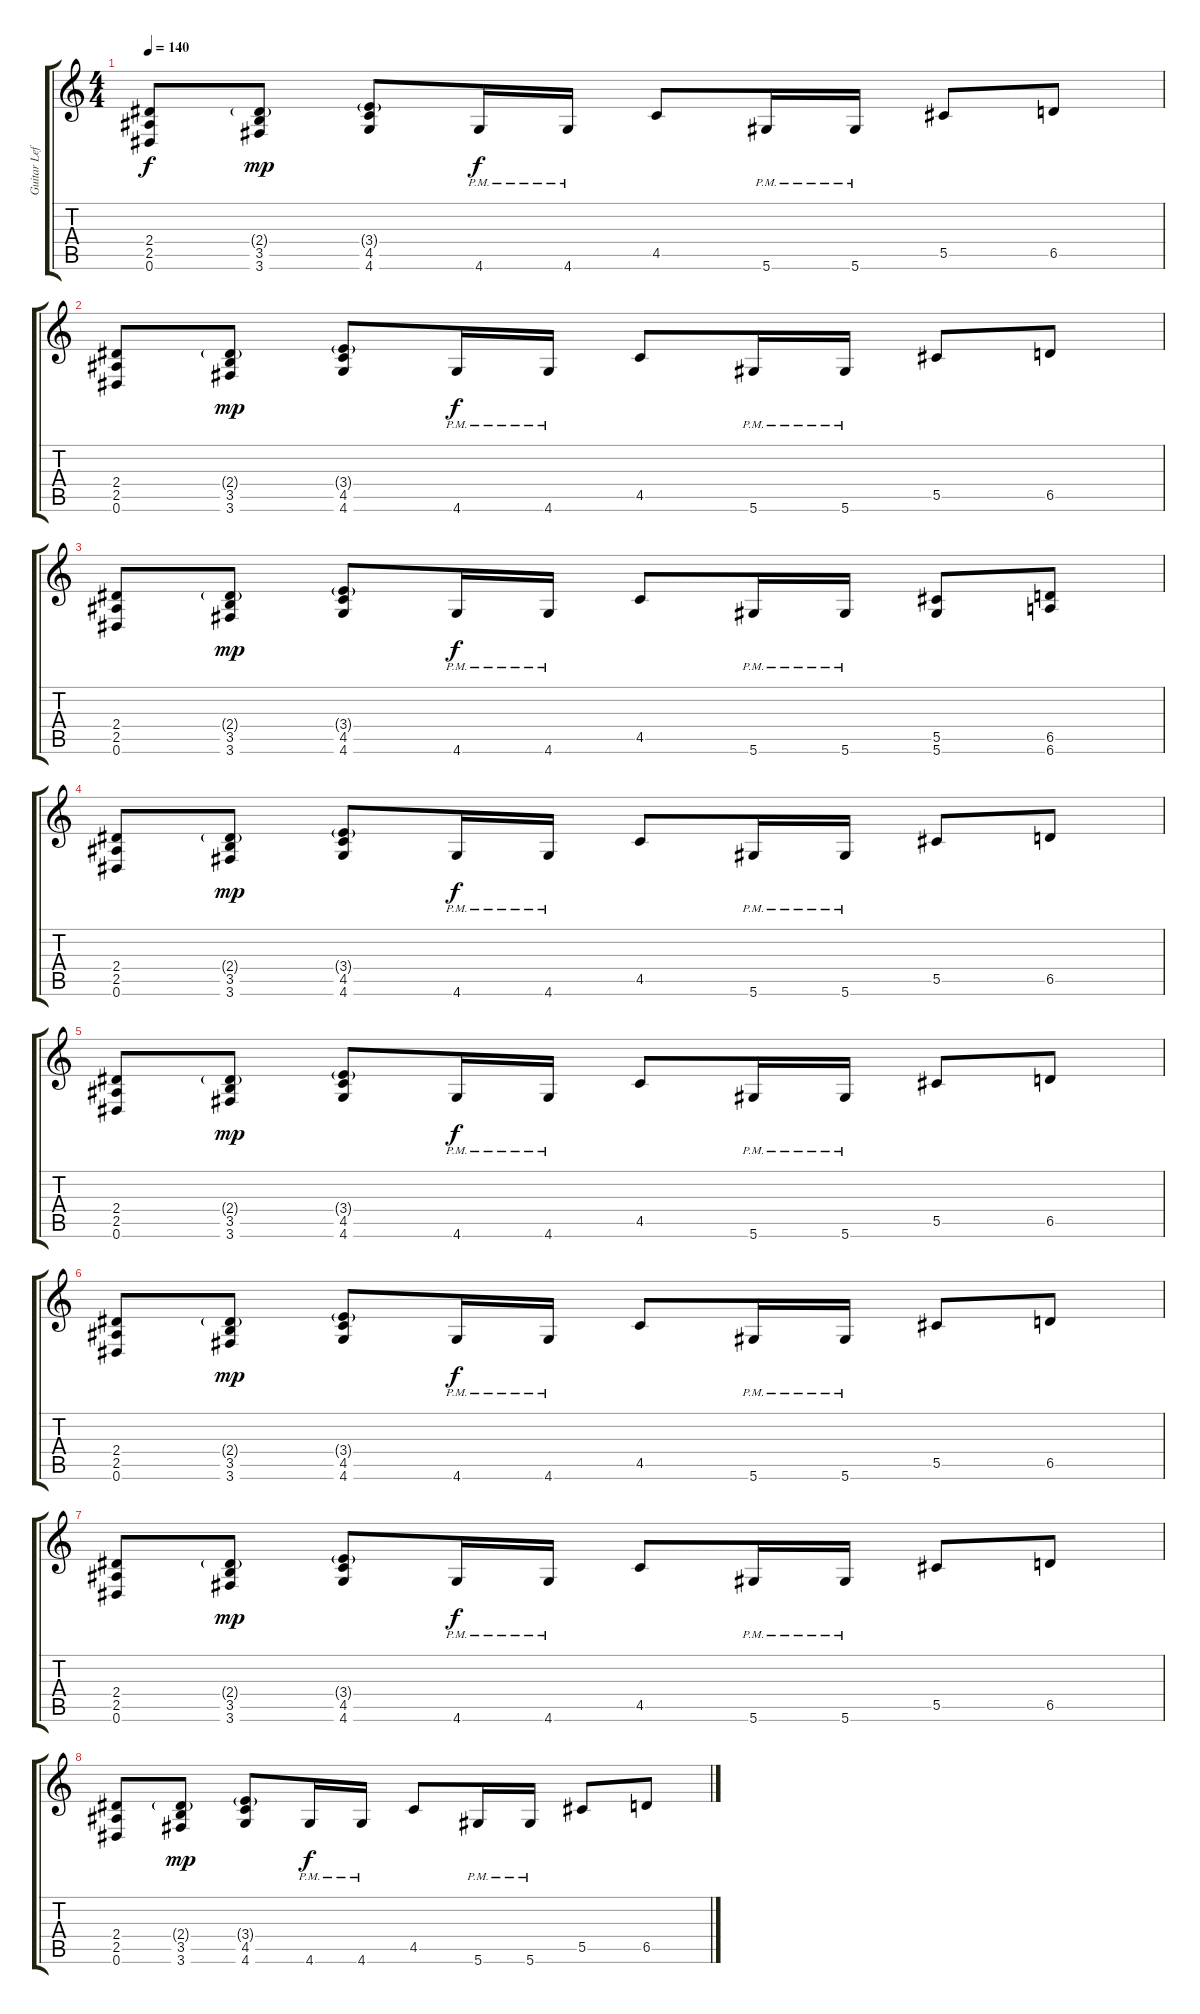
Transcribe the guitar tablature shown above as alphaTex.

\track ("Guitar Left" "Guitar Lef") {instrument distortionguitar}
\staff {score tabs}
\tuning (Eb4 Bb3 Gb3 Db3 Ab2 Eb2) {hide}
\ts (4 4)
\tempo 140
\clef g2
\ks c
(2.4 2.5 0.6).8{dy f} (2.4{g} 3.5 3.6).8{dy mp} (3.4{g} 4.5 4.6).8 4.6{pm}.16{dy f} 4.6{pm}.16 4.5.8 5.6{pm}.16 5.6{pm}.16 5.5.8 6.5.8 |
(2.4 2.5 0.6).8 (2.4{g} 3.5 3.6).8{dy mp} (3.4{g} 4.5 4.6).8 4.6{pm}.16{dy f} 4.6{pm}.16 4.5.8 5.6{pm}.16 5.6{pm}.16 5.5.8 6.5.8 |
(2.4 2.5 0.6).8 (2.4{g} 3.5 3.6).8{dy mp} (3.4{g} 4.5 4.6).8 4.6{pm}.16{dy f} 4.6{pm}.16 4.5.8 5.6{pm}.16 5.6{pm}.16 (5.5 5.6).8 (6.5 6.6).8 |
(2.4 2.5 0.6).8 (2.4{g} 3.5 3.6).8{dy mp} (3.4{g} 4.5 4.6).8 4.6{pm}.16{dy f} 4.6{pm}.16 4.5.8 5.6{pm}.16 5.6{pm}.16 5.5.8 6.5.8 |
(2.4 2.5 0.6).8 (2.4{g} 3.5 3.6).8{dy mp} (3.4{g} 4.5 4.6).8 4.6{pm}.16{dy f} 4.6{pm}.16 4.5.8 5.6{pm}.16 5.6{pm}.16 5.5.8 6.5.8 |
(2.4 2.5 0.6).8 (2.4{g} 3.5 3.6).8{dy mp} (3.4{g} 4.5 4.6).8 4.6{pm}.16{dy f} 4.6{pm}.16 4.5.8 5.6{pm}.16 5.6{pm}.16 5.5.8 6.5.8 |
(2.4 2.5 0.6).8 (2.4{g} 3.5 3.6).8{dy mp} (3.4{g} 4.5 4.6).8 4.6{pm}.16{dy f} 4.6{pm}.16 4.5.8 5.6{pm}.16 5.6{pm}.16 5.5.8 6.5.8 |
(2.4 2.5 0.6).8 (2.4{g} 3.5 3.6).8{dy mp} (3.4{g} 4.5 4.6).8 4.6{pm}.16{dy f} 4.6{pm}.16 4.5.8 5.6{pm}.16 5.6{pm}.16 5.5.8 6.5.8
